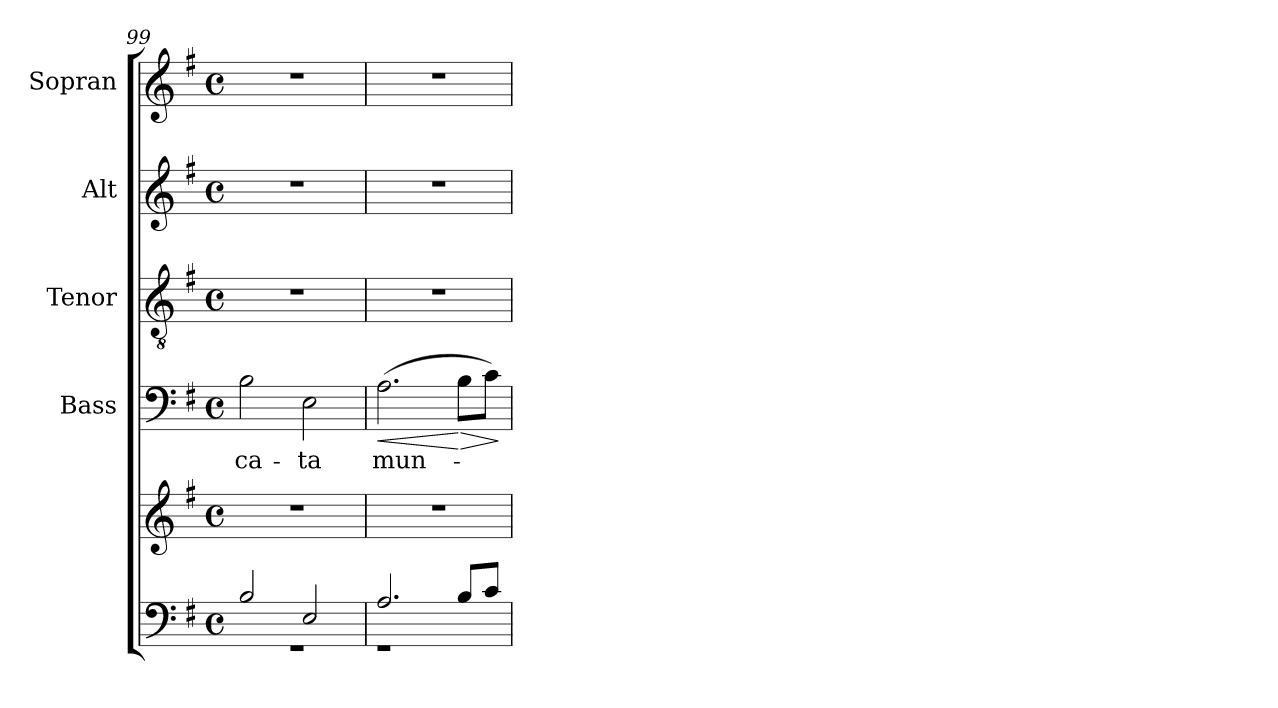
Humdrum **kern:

**kern	**kern	**kern	**text	**dynam	**kern	**kern	**kern
*part5	*part5	*part4	*part4	*part4	*part3	*part2	*part1
*staff6	*staff5	*staff4	*staff4	*staff4	*staff3	*staff2	*staff1
*	*	*I"Bass	*	*	*I"Tenor	*I"Alt	*I"Sopran
*	*	*I'B.	*	*	*I'T.	*I'A.	*I'S.
*clefF4	*clefG2	*clefF4	*	*	*clefGv2	*clefG2	*clefG2
*k[f#]	*k[f#]	*k[f#]	*	*	*k[f#]	*k[f#]	*k[f#]
*G:	*G:	*G:	*	*	*G:	*G:	*G:
*M4/4	*M4/4	*M4/4	*	*	*M4/4	*M4/4	*M4/4
*met(c)	*met(c)	*met(c)	*	*	*met(c)	*met(c)	*met(c)
=99	=99	=99	=99	=99	=99	=99	=99
*^	*	*	*	*	*	*	*
!	!	!	!	!LO:LY:b	!	!	!	!
2B/	1rGG	1r	2B\	-ca-	.	1r	1r	1r
!	!	!	!	!LO:LY:b	!	!	!	!
2E/	.	.	2E\	-ta	.	.	.	.
=100	=100	=100	=100	=100	=100	=100	=100	=100
!	!	!	!	!LO:LY:b	!LO:HP:b	!	!	!
2.A/	1rGG	1r	(>2.A\	mun-	<	1r	1r	1r
!	!	!	!	!	!LO:HP:n=1:b	!	!	!
8B/L	.	.	8B\L	.	[ >	.	.	.
8c/J	.	.	8c\J)	.	.	.	.	.
*v	*v	*	*	*	*	*	*	*
.	.	.	.	]	.	.	.
=	=	=	=	=	=	=	=
*-	*-	*-	*-	*-	*-	*-	*-
